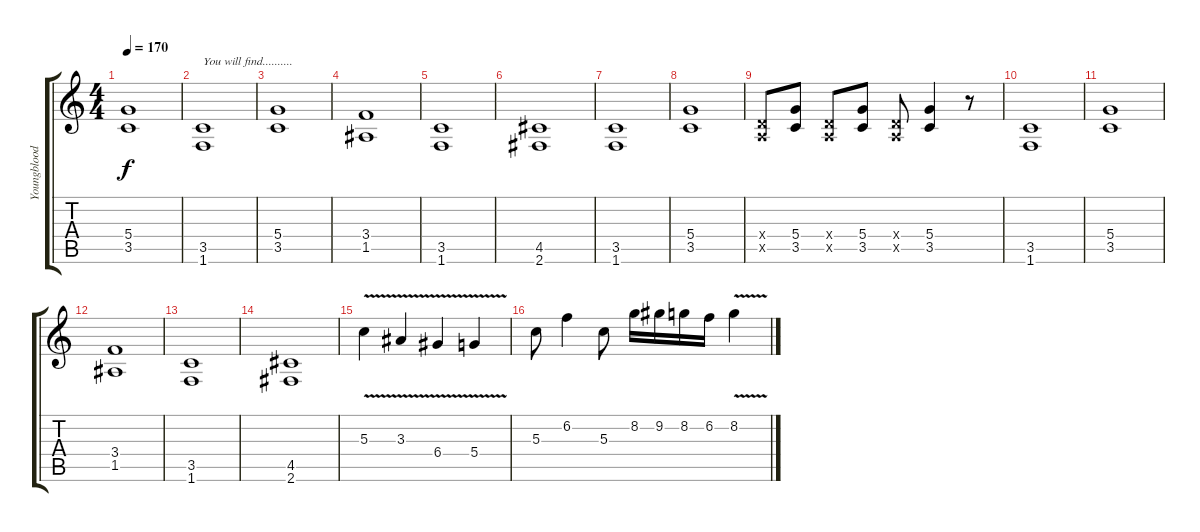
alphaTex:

\track ("Youngblood (Lider)" "Youngblood") {instrument overdrivenguitar}
\staff {score tabs}
\tuning (E4 B3 G3 D3 A2 E2) {hide}
\ts (4 4)
\tempo 170
\clef g2
\ks c
(5.4 3.5).1{dy f} |
(3.5 1.6).1{txt "You will find.........."} |
(5.4 3.5).1 |
(3.4 1.5).1 |
(3.5 1.6).1 |
(4.5 2.6).1 |
(3.5 1.6).1 |
(5.4 3.5).1 |
(0.4{x} 0.5{x}).8 (5.4 3.5).8 (0.4{x} 0.5{x}).8 (5.4 3.5).8 (0.4{x} 0.5{x}).8 (5.4 3.5).4 r.8 |
(3.5 1.6).1 |
(5.4 3.5).1 |
(3.4 1.5).1 |
(3.5 1.6).1 |
(4.5 2.6).1 |
5.3{v}.4 3.3{v}.4 6.4{v}.4 5.4{v}.4 |
5.3.8 6.2.4 5.3.8 8.2.16 9.2.16 8.2.16 6.2.16 8.2{v}.4
